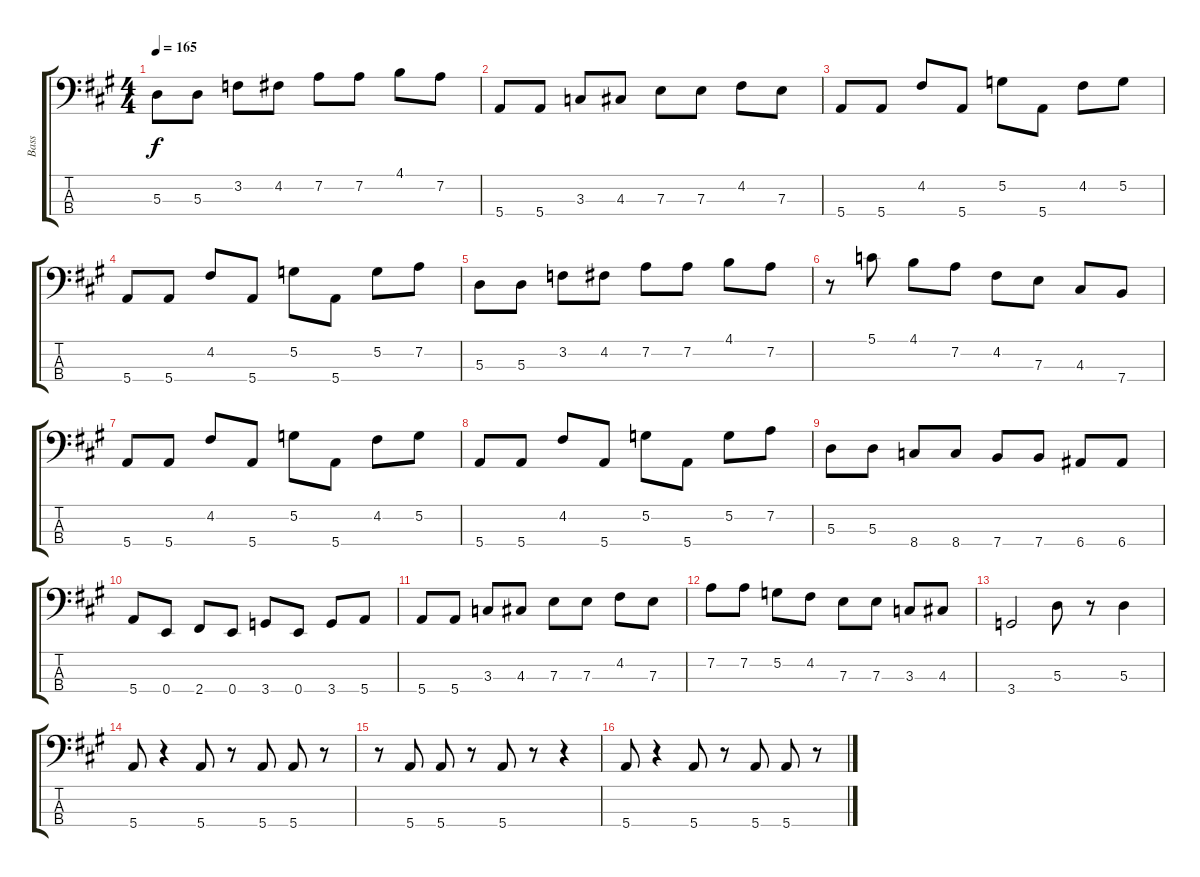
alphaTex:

\track ("Bass" "Bass") {instrument synthbass1}
\staff {score tabs}
\tuning (G2 D2 A1 E1) {hide}
\ts (4 4)
\tempo 165
\clef f4
\ks a
5.3.8{dy f} 5.3.8 3.2.8 4.2.8 7.2.8 7.2.8 4.1.8 7.2.8 |
5.4.8 5.4.8 3.3.8 4.3.8 7.3.8 7.3.8 4.2.8 7.3.8 |
5.4.8 5.4.8 4.2.8 5.4.8 5.2.8 5.4.8 4.2.8 5.2.8 |
5.4.8 5.4.8 4.2.8 5.4.8 5.2.8 5.4.8 5.2.8 7.2.8 |
5.3.8 5.3.8 3.2.8 4.2.8 7.2.8 7.2.8 4.1.8 7.2.8 |
r.8 5.1.8 4.1.8 7.2.8 4.2.8 7.3.8 4.3.8 7.4.8 |
5.4.8 5.4.8 4.2.8 5.4.8 5.2.8 5.4.8 4.2.8 5.2.8 |
5.4.8 5.4.8 4.2.8 5.4.8 5.2.8 5.4.8 5.2.8 7.2.8 |
5.3.8 5.3.8 8.4.8 8.4.8 7.4.8 7.4.8 6.4.8 6.4.8 |
5.4.8 0.4.8 2.4.8 0.4.8 3.4.8 0.4.8 3.4.8 5.4.8 |
5.4.8 5.4.8 3.3.8 4.3.8 7.3.8 7.3.8 4.2.8 7.3.8 |
7.2.8 7.2.8 5.2.8 4.2.8 7.3.8 7.3.8 3.3.8 4.3.8 |
3.4.2 5.3.8 r.8 5.3.4 |
5.4.8 r.4 5.4.8 r.8 5.4.8 5.4.8 r.8 |
r.8 5.4.8 5.4.8 r.8 5.4.8 r.8 r.4 |
5.4.8 r.4 5.4.8 r.8 5.4.8 5.4.8 r.8
